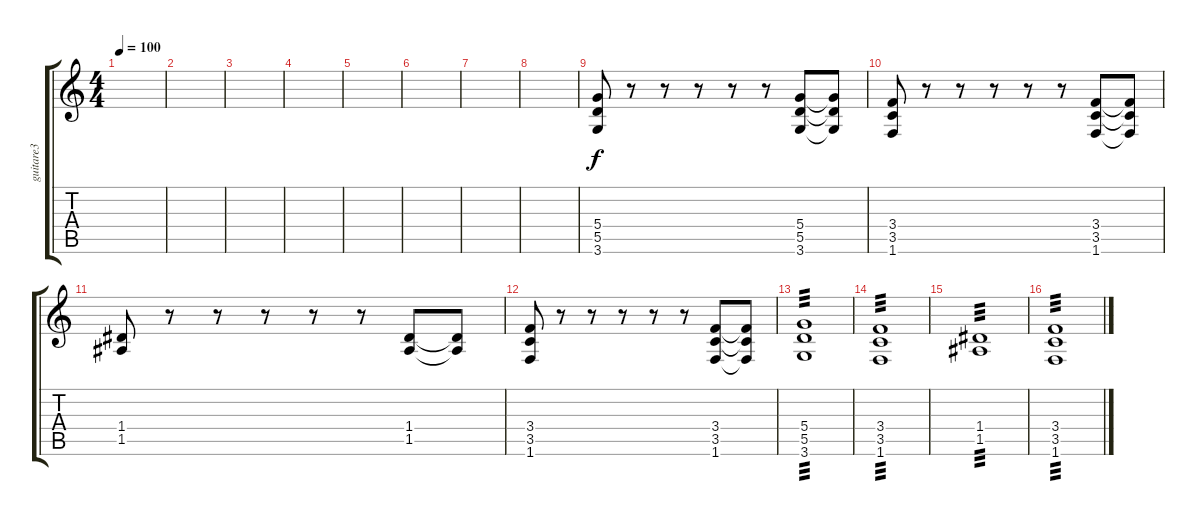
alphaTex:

\track ("guitare3" "guitare3") {instrument distortionguitar}
\staff {score tabs}
\tuning (E4 B3 G3 D3 A2 E2) {hide}
\ts (4 4)
\tempo 100
\clef g2
\ks c
|
|
|
|
|
|
|
|
(5.4 5.5 3.6).8 r.8 r.8 r.8 r.8 r.8 (5.4 5.5 3.6).8 (5.4{t} 5.5{t} 3.6{t}).8 |
(3.4 3.5 1.6).8 r.8 r.8 r.8 r.8 r.8 (3.4 3.5 1.6).8 (3.4{t} 3.5{t} 1.6{t}).8 |
(1.4 1.5).8 r.8 r.8 r.8 r.8 r.8 (1.4 1.5).8 (1.4{t} 1.5{t}).8 |
(3.4 3.5 1.6).8 r.8 r.8 r.8 r.8 r.8 (3.4 3.5 1.6).8 (3.4{t} 3.5{t} 1.6{t}).8 |
(5.4 5.5 3.6).1{tp 3} |
(3.4 3.5 1.6).1{tp 3} |
(1.4 1.5).1{tp 3} |
(3.4 3.5 1.6).1{tp 3}
